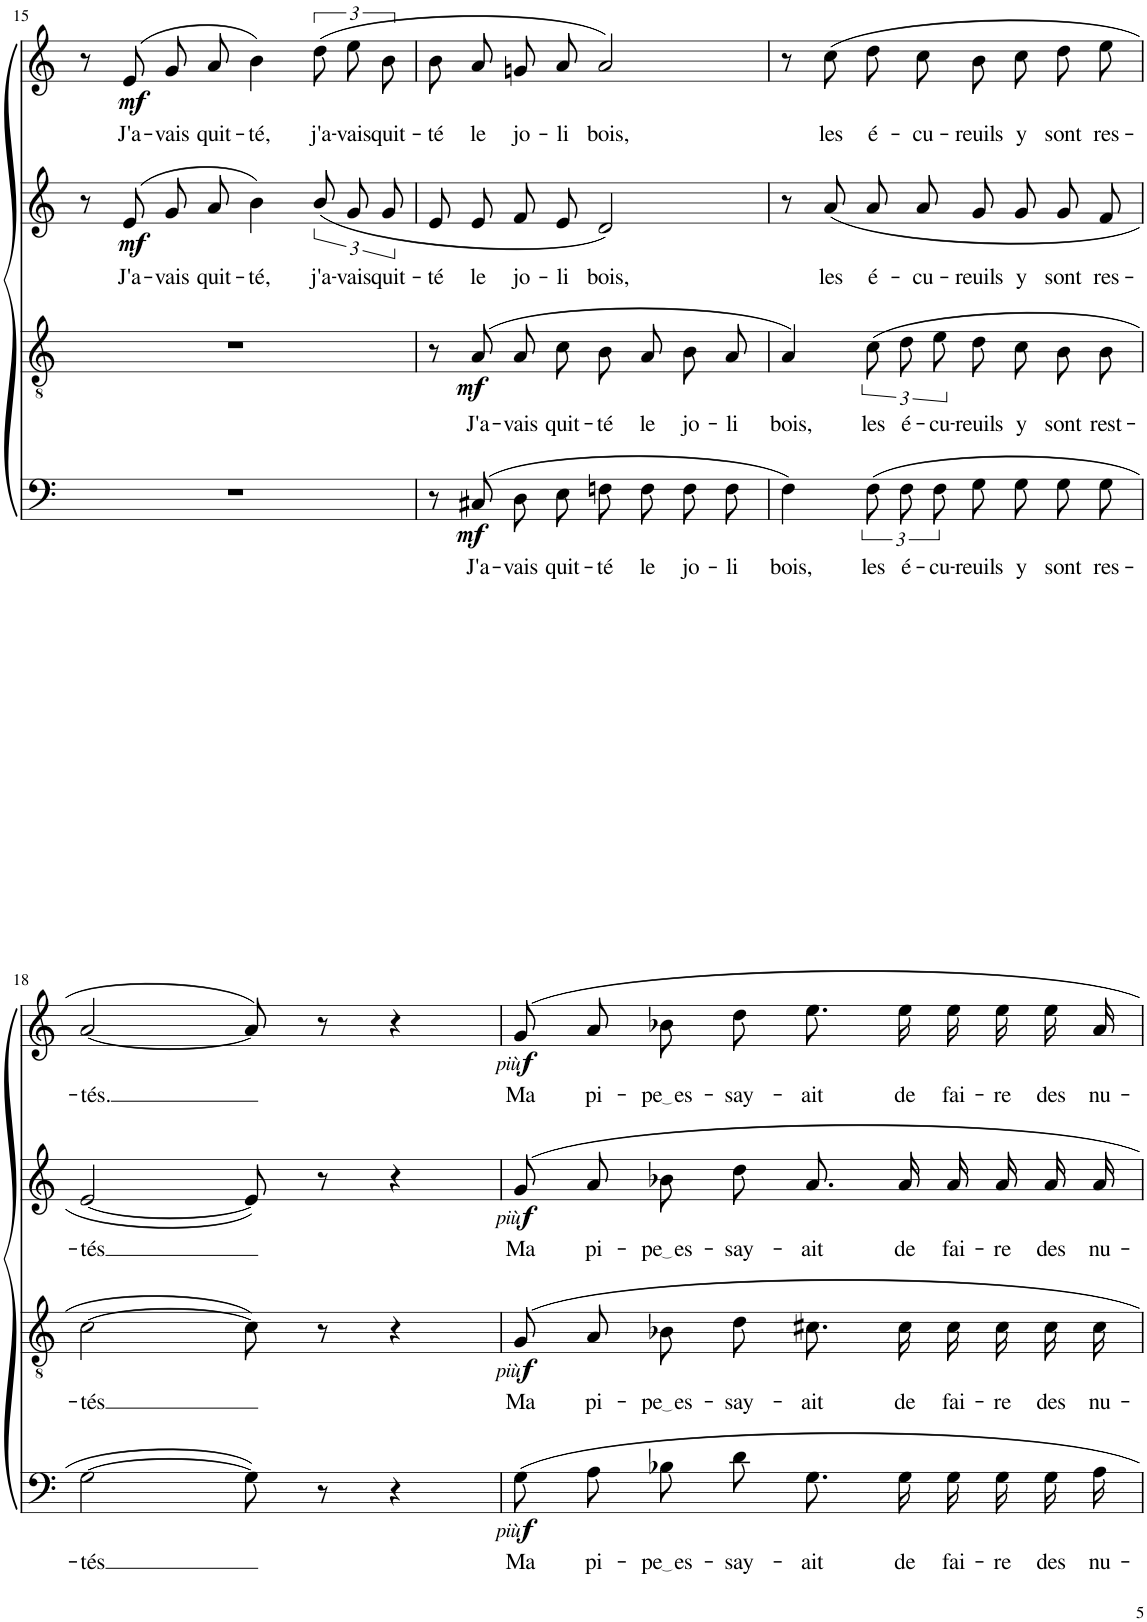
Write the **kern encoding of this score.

**kern	**text	**dynam	**kern	**text	**dynam	**kern	**text	**dynam	**kern	**text	**dynam
*part4	*part4	*part4	*part3	*part3	*part3	*part2	*part2	*part2	*part1	*part1	*part1
*staff4	*staff4	*staff4	*staff3	*staff3	*staff3	*staff2	*staff2	*staff2	*staff1	*staff1	*staff1
*I"Basse	*	*	*I"Ténor	*	*	*I"Alto	*	*	*I"Soprano	*	*
!!LO:PB:g=z
*clefF4	*	*	*clefGv2	*	*	*clefG2	*	*	*clefG2	*	*
*k[]	*	*	*k[]	*	*	*k[]	*	*	*k[]	*	*
*M4/4	*	*	*M4/4	*	*	*M4/4	*	*	*M4/4	*	*
*met(c)	*	*	*met(c)	*	*	*met(c)	*	*	*met(c)	*	*
=15	=15	=15	=15	=15	=15	=15	=15	=15	=15	=15	=15
1r	.	.	1r	.	.	8r	.	.	8r	.	.
!	!	!	!	!	!	!	!LO:LY:b	!LO:DY:b	!	!LO:LY:b	!LO:DY:b
.	.	.	.	.	.	(8e/	J'a-	mf	(8e/	J'a-	mf
!	!	!	!	!	!	!	!LO:LY:b	!	!	!LO:LY:b	!
.	.	.	.	.	.	8g/L	-vais	.	8g/L	-vais	.
!	!	!	!	!	!	!	!LO:LY:b	!	!	!LO:LY:b	!
.	.	.	.	.	.	8a/J	quit-	.	8a/J	quit-	.
!	!	!	!	!	!	!	!LO:LY:b	!	!	!LO:LY:b	!
.	.	.	.	.	.	4b\)	-té,	.	4b\)	-té,	.
!	!	!	!	!	!	!	!LO:LY:b	!	!	!LO:LY:b	!
.	.	.	.	.	.	(12b/L	j'a-	.	(12dd\L	j'a-	.
!	!	!	!	!	!	!	!LO:LY:b	!	!	!LO:LY:b	!
.	.	.	.	.	.	12g/	-vais	.	12ee\	-vais	.
!	!	!	!	!	!	!	!LO:LY:b	!	!	!LO:LY:b	!
.	.	.	.	.	.	12g/J	quit-	.	12b\J	quit-	.
=16	=16	=16	=16	=16	=16	=16	=16	=16	=16	=16	=16
!	!	!	!	!	!	!	!LO:LY:b	!	!	!LO:LY:b	!
8r	.	.	8r	.	.	8e/L	-té	.	8b/L	-té	.
!	!LO:LY:b	!LO:DY:b	!	!LO:LY:b	!LO:DY:b	!	!LO:LY:b	!	!	!LO:LY:b	!
(8C#X/	J'a-	mf	(8A/	J'a-	mf	8e/J	le	.	8a/J	le	.
!	!LO:LY:b	!	!	!LO:LY:b	!	!	!LO:LY:b	!	!	!LO:LY:b	!
8D\L	-vais	.	8A\L	-vais	.	8f/L	jo-	.	8gn/L	jo-	.
!	!LO:LY:b	!	!	!LO:LY:b	!	!	!LO:LY:b	!	!	!LO:LY:b	!
8E\J	quit-	.	8c\J	quit-	.	8e/J	-li	.	8a/J	-li	.
!	!LO:LY:b	!	!	!LO:LY:b	!	!	!LO:LY:b	!	!	!LO:LY:b	!
8Fn\L	-té	.	8B/L	-té	.	2d/)	bois,	.	2a/)	bois,	.
!	!LO:LY:b	!	!	!LO:LY:b	!	!	!	!	!	!	!
8F\J	le	.	8A/J	le	.	.	.	.	.	.	.
!	!LO:LY:b	!	!	!LO:LY:b	!	!	!	!	!	!	!
8F\L	jo-	.	8B/L	jo-	.	.	.	.	.	.	.
!	!LO:LY:b	!	!	!LO:LY:b	!	!	!	!	!	!	!
8F\J	-li	.	8A/J	-li	.	.	.	.	.	.	.
=17	=17	=17	=17	=17	=17	=17	=17	=17	=17	=17	=17
!	!LO:LY:b	!	!	!LO:LY:b	!	!	!	!	!	!	!
4F\)	bois,	.	4A/)	bois,	.	8r	.	.	8r	.	.
!	!	!	!	!	!	!	!LO:LY:b	!	!	!LO:LY:b	!
.	.	.	.	.	.	(8a/	les	.	(8cc\	les	.
!	!LO:LY:b	!	!	!LO:LY:b	!	!	!LO:LY:b	!	!	!LO:LY:b	!
(12F\L	les	.	(12c\L	les	.	8a/L	é-	.	8dd\L	é-	.
!	!LO:LY:b	!	!	!LO:LY:b	!	!	!	!	!	!	!
12F\	é-	.	12d\	é-	.	.	.	.	.	.	.
!	!	!	!	!	!	!	!LO:LY:b	!	!	!LO:LY:b	!
.	.	.	.	.	.	8a/J	-cu-	.	8cc\J	-cu-	.
!	!LO:LY:b	!	!	!LO:LY:b	!	!	!	!	!	!	!
12F\J	-cu-	.	12e\J	-cu-	.	.	.	.	.	.	.
!	!LO:LY:b	!	!	!LO:LY:b	!	!	!LO:LY:b	!	!	!LO:LY:b	!
8G\L	-reuils	.	8d\L	-reuils	.	8g/L	-reuils	.	8b\L	-reuils	.
!	!LO:LY:b	!	!	!LO:LY:b	!	!	!LO:LY:b	!	!	!LO:LY:b	!
8G\J	y	.	8c\J	y	.	8g/J	y	.	8cc\J	y	.
!	!LO:LY:b	!	!	!LO:LY:b	!	!	!LO:LY:b	!	!	!LO:LY:b	!
8G\L	sont	.	8B\L	sont	.	8g/L	sont	.	8dd\L	sont	.
!	!LO:LY:b	!	!	!LO:LY:b	!	!	!LO:LY:b	!	!	!LO:LY:b	!
8G\J	res-	.	8B\J	rest-	.	8f/J	res-	.	8ee\J	res-	.
!!LO:LB:g=z
=18	=18	=18	=18	=18	=18	=18	=18	=18	=18	=18	=18
!	!LO:LY:b	!	!	!LO:LY:b	!	!	!LO:LY:b	!	!	!LO:LY:b	!
[2G\	-tés	.	[2c\	-tés	.	[2e/	-tés	.	[2a/	-tés.	.
8G\])	.	.	8c\])	.	.	8e/])	.	.	8a/])	.	.
8r	.	.	8r	.	.	8r	.	.	8r	.	.
4r	.	.	4r	.	.	4r	.	.	4r	.	.
=19	=19	=19	=19	=19	=19	=19	=19	=19	=19	=19	=19
!	!LO:LY:b	!LO:DY:b	!	!LO:LY:b	!	!	!LO:LY:b	!	!	!LO:LY:b	!
!	!	!LO:DY:n=1:b	!	!	!LO:DY:b	!	!	!	!	!	!
!	!	!	!	!	!LO:DY:n=1:b	!	!	!LO:DY:b	!	!	!
!	!	!	!	!	!	!	!	!LO:DY:n=1:b	!	!	!LO:DY:b
!	!	!	!	!	!	!	!	!	!	!	!LO:DY:n=1:b
8G\L	Ma	other-dynamics f	8G/L	Ma	other-dynamics f	8g/L	Ma	other-dynamics f	8g/L	Ma	other-dynamics f
!	!LO:LY:b	!	!	!LO:LY:b	!	!	!LO:LY:b	!	!	!LO:LY:b	!
8A\J	pi-	.	8A/J	pi-	.	8a/J	pi-	.	8a/J	pi-	.
!	!LO:LY:b	!	!	!LO:LY:b	!	!	!LO:LY:b	!	!	!LO:LY:b	!
8B-X\L	pe es	.	8B-X\L	pe es	.	8b-X\L	pe es	.	8b-X\L	pe es	.
!	!LO:LY:b	!	!	!LO:LY:b	!	!	!LO:LY:b	!	!	!LO:LY:b	!
8d\J	-say-	.	8d\J	-say-	.	8dd\J	-say-	.	8dd\J	-say-	.
!	!LO:LY:b	!	!	!LO:LY:b	!	!	!LO:LY:b	!	!	!LO:LY:b	!
8.G\L	-ait	.	8.c#X\L	-ait	.	8.a/L	-ait	.	8.ee\L	-ait	.
!	!LO:LY:b	!	!	!LO:LY:b	!	!	!LO:LY:b	!	!	!LO:LY:b	!
16G\Jk	de	.	16c#\Jk	de	.	16a/Jk	de	.	16ee\Jk	de	.
!	!LO:LY:b	!	!	!LO:LY:b	!	!	!LO:LY:b	!	!	!LO:LY:b	!
16G\LL	fai-	.	16c#\LL	fai-	.	16a/LL	fai-	.	16ee\LL	fai-	.
!	!LO:LY:b	!	!	!LO:LY:b	!	!	!LO:LY:b	!	!	!LO:LY:b	!
16G\J	-re	.	16c#\J	-re	.	16a/J	-re	.	16ee\J	-re	.
!	!LO:LY:b	!	!	!LO:LY:b	!	!	!LO:LY:b	!	!	!LO:LY:b	!
16G\L	des	.	16c#\L	des	.	16a/L	des	.	16ee\L	des	.
!	!LO:LY:b	!	!	!LO:LY:b	!	!	!LO:LY:b	!	!	!LO:LY:b	!
16A\JJ	nu-	.	16c#\JJ	nu-	.	16a/JJ	nu-	.	16a\JJ	nu-	.
=	=	=	=	=	=	=	=	=	=	=	=
*-	*-	*-	*-	*-	*-	*-	*-	*-	*-	*-	*-
